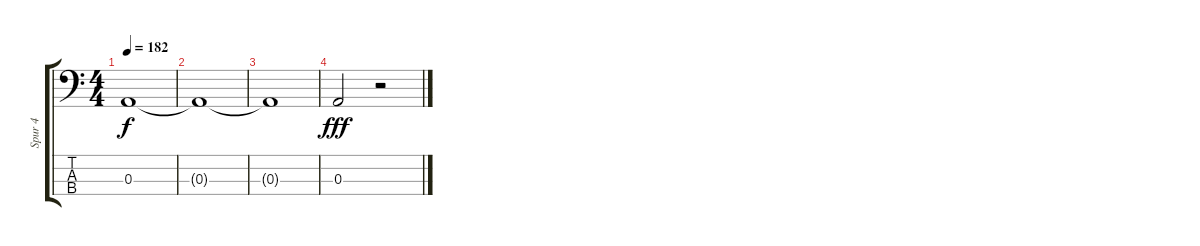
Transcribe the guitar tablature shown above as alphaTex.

\track ("Spur 4" "Spur 4") {instrument electricbasspick}
\staff {score tabs}
\tuning (G2 D2 A1 E1) {hide}
\ts (4 4)
\tempo 182
\clef f4
\ks c
0.3{t}.1{dy f} |
0.3{t}.1 |
0.3{t}.1 |
0.3.2{dy fff} r.2
